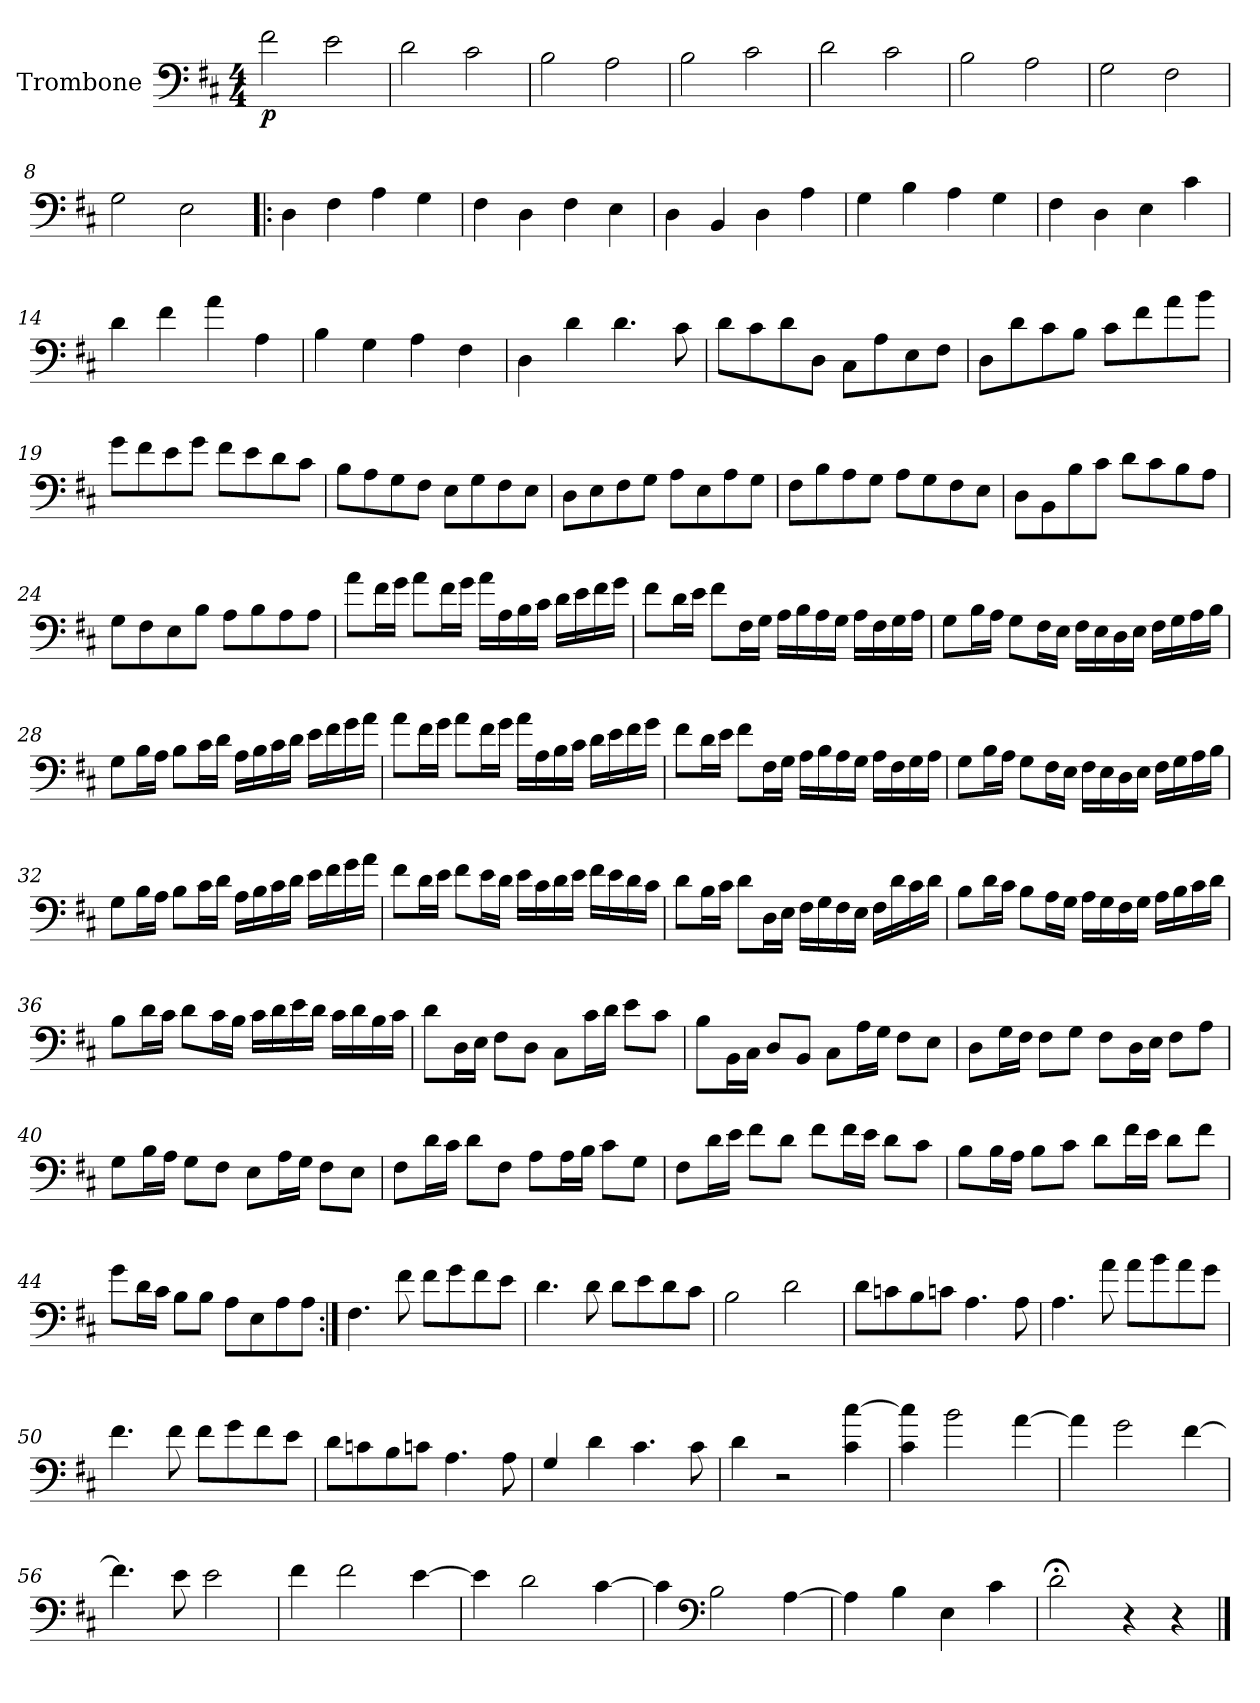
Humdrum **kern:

**kern	**dynam
*part1	*part1
*staff1	*staff1
*I"Trombone	*
*I'Tbn.	*
*clefF4	*
*k[f#c#]	*
*M4/4	*
*MM70	*
=1	=1
!	!LO:DY:b
2f#\	p
2e\	.
=2	=2
2d\	.
2c#\	.
=3	=3
2B\	.
2A\	.
=4	=4
2B\	.
2c#\	.
=5	=5
2d\	.
2c#\	.
=6	=6
2B\	.
2A\	.
=7	=7
2G\	.
2F#\	.
=8	=8
2G\	.
2E\	.
=9!|:	=9!|:
4D\	.
4F#\	.
4A\	.
4G\	.
=10	=10
4F#\	.
4D\	.
4F#\	.
4E\	.
=11	=11
4D\	.
4BB/	.
4D\	.
4A\	.
=12	=12
4G\	.
4B\	.
4A\	.
4G\	.
!!LO:LB:g=z
=13	=13
4F#\	.
4D\	.
4E\	.
4c#\	.
=14	=14
4d\	.
4f#\	.
4a\	.
4A\	.
=15	=15
4B\	.
4G\	.
4A\	.
4F#\	.
=16	=16
4D\	.
4d\	.
4.d\	.
8c#\	.
=17	=17
8d\L	.
8c#\	.
8d\	.
8D\J	.
8C#\L	.
8A\	.
8E\	.
8F#\J	.
=18	=18
8D\L	.
8d\	.
8c#\	.
8B\J	.
8c#\L	.
8f#\	.
8a\	.
8b\J	.
!!LO:LB:g=z
=19	=19
8g\L	.
8f#\	.
8e\	.
8g\J	.
8f#\L	.
8e\	.
8d\	.
8c#\J	.
=20	=20
8B\L	.
8A\	.
8G\	.
8F#\J	.
8E\L	.
8G\	.
8F#\	.
8E\J	.
=21	=21
8D\L	.
8E\	.
8F#\	.
8G\J	.
8A\L	.
8E\	.
8A\	.
8G\J	.
=22	=22
8F#\L	.
8B\	.
8A\	.
8G\J	.
8A\L	.
8G\	.
8F#\	.
8E\J	.
=23	=23
8D\L	.
8BB\	.
8B\	.
8c#\J	.
8d\L	.
8c#\	.
8B\	.
8A\J	.
!!LO:LB:g=z
=24	=24
8G\L	.
8F#\	.
8E\	.
8B\J	.
8A\L	.
8B\	.
8A\	.
8A\J	.
=25	=25
8a\L	.
16f#\L	.
16g\JJ	.
8a\L	.
16f#\L	.
16g\JJ	.
16a\LL	.
16A\	.
16B\	.
16c#\JJ	.
16d\LL	.
16e\	.
16f#\	.
16g\JJ	.
=26	=26
8f#\L	.
16d\L	.
16e\JJ	.
8f#\L	.
16F#\L	.
16G\JJ	.
16A\LL	.
16B\	.
16A\	.
16G\JJ	.
16A\LL	.
16F#\	.
16G\	.
16A\JJ	.
!!LO:LB:g=z
=27	=27
8G\L	.
16B\L	.
16A\JJ	.
8G\L	.
16F#\L	.
16E\JJ	.
16F#\LL	.
16E\	.
16D\	.
16E\JJ	.
16F#\LL	.
16G\	.
16A\	.
16B\JJ	.
=28	=28
8G\L	.
16B\L	.
16A\JJ	.
8B\L	.
16c#\L	.
16d\JJ	.
16A\LL	.
16B\	.
16c#\	.
16d\JJ	.
16e\LL	.
16f#\	.
16g\	.
16a\JJ	.
=29	=29
8a\L	.
16f#\L	.
16g\JJ	.
8a\L	.
16f#\L	.
16g\JJ	.
16a\LL	.
16A\	.
16B\	.
16c#\JJ	.
16d\LL	.
16e\	.
16f#\	.
16g\JJ	.
!!LO:LB:g=z
=30	=30
8f#\L	.
16d\L	.
16e\JJ	.
8f#\L	.
16F#\L	.
16G\JJ	.
16A\LL	.
16B\	.
16A\	.
16G\JJ	.
16A\LL	.
16F#\	.
16G\	.
16A\JJ	.
=31	=31
8G\L	.
16B\L	.
16A\JJ	.
8G\L	.
16F#\L	.
16E\JJ	.
16F#\LL	.
16E\	.
16D\	.
16E\JJ	.
16F#\LL	.
16G\	.
16A\	.
16B\JJ	.
=32	=32
8G\L	.
16B\L	.
16A\JJ	.
8B\L	.
16c#\L	.
16d\JJ	.
16A\LL	.
16B\	.
16c#\	.
16d\JJ	.
16e\LL	.
16f#\	.
16g\	.
16a\JJ	.
!!LO:LB:g=z
=33	=33
8f#\L	.
16d\L	.
16e\JJ	.
8f#\L	.
16e\L	.
16d\JJ	.
16e\LL	.
16c#\	.
16d\	.
16e\JJ	.
16f#\LL	.
16e\	.
16d\	.
16c#\JJ	.
=34	=34
8d\L	.
16B\L	.
16c#\JJ	.
8d\L	.
16D\L	.
16E\JJ	.
16F#\LL	.
16G\	.
16F#\	.
16E\JJ	.
16F#\LL	.
16d\	.
16c#\	.
16d\JJ	.
!!LO:LB:g=z
=35	=35
8B\L	.
16d\L	.
16c#\JJ	.
8B\L	.
16A\L	.
16G\JJ	.
16A\LL	.
16G\	.
16F#\	.
16G\JJ	.
16A\LL	.
16B\	.
16c#\	.
16d\JJ	.
=36	=36
8B\L	.
16d\L	.
16c#\JJ	.
8d\L	.
16c#\L	.
16B\JJ	.
16c#\LL	.
16d\	.
16e\	.
16d\JJ	.
16c#\LL	.
16d\	.
16B\	.
16c#\JJ	.
=37	=37
8d\L	.
16D\L	.
16E\JJ	.
8F#\L	.
8D\J	.
8C#\L	.
16c#\L	.
16d\JJ	.
8e\L	.
8c#\J	.
!!LO:LB:g=z
=38	=38
8B\L	.
16BB\L	.
16C#\JJ	.
8D/L	.
8BB/J	.
8C#\L	.
16A\L	.
16G\JJ	.
8F#\L	.
8E\J	.
=39	=39
8D\L	.
16G\L	.
16F#\JJ	.
8F#\L	.
8G\J	.
8F#\L	.
16D\L	.
16E\JJ	.
8F#\L	.
8A\J	.
=40	=40
8G\L	.
16B\L	.
16A\JJ	.
8G\L	.
8F#\J	.
8E\L	.
16A\L	.
16G\JJ	.
8F#\L	.
8E\J	.
=41	=41
8F#\L	.
16d\L	.
16c#\JJ	.
8d\L	.
8F#\J	.
8A\L	.
16A\L	.
16B\JJ	.
8c#\L	.
8G\J	.
!!LO:LB:g=z
=42	=42
8F#\L	.
16d\L	.
16e\JJ	.
8f#\L	.
8d\J	.
8f#\L	.
16f#\L	.
16e\JJ	.
8d\L	.
8c#\J	.
=43	=43
8B\L	.
16B\L	.
16A\JJ	.
8B\L	.
8c#\J	.
8d\L	.
16f#\L	.
16e\JJ	.
8d\L	.
8f#\J	.
=44	=44
8g\L	.
16d\L	.
16c#\JJ	.
8B\L	.
8B\J	.
8A\L	.
8E\	.
8A\	.
8A\J	.
=45:|!	=45:|!
4.F#\	.
8f#\	.
8f#\L	.
8g\	.
8f#\	.
8e\J	.
!!LO:PB:g=z
=46	=46
4.d\	.
8d\	.
8d\L	.
8e\	.
8d\	.
8c#\J	.
=47	=47
2B\	.
2d\	.
=48	=48
8d\L	.
8cn\	.
8B\	.
8cn\J	.
4.A\	.
8A\	.
=49	=49
4.A\	.
8a\	.
8a\L	.
8b\	.
8a\	.
8g\J	.
=50	=50
4.f#\	.
8f#\	.
8f#\L	.
8g\	.
8f#\	.
8e\J	.
=51	=51
8d\L	.
8cn\	.
8B\	.
8cn\J	.
4.A\	.
8A\	.
!!LO:LB:g=z
=52	=52
4G/	.
4d\	.
4.c#\	.
8c#\	.
=53	=53
4d\	.
2r	.
4c#\ [4cc#\	.
=54	=54
4c#\ 4cc#\]	.
2b\	.
[4a\	.
=55	=55
4a\]	.
2g\	.
[4f#\	.
=56	=56
4.f#\]	.
8e\	.
2e\	.
=57	=57
4f#\	.
2f#\	.
[4e\	.
=58	=58
4e\]	.
2d\	.
[4c#\	.
=59	=59
4c#\]	.
*clefF4	*
2B\	.
[4A\	.
=60	=60
4A\]	.
4B\	.
4E\	.
4c#\	.
=61	=61
2d;<\	.
4r	.
4r	.
==	==
*-	*-
